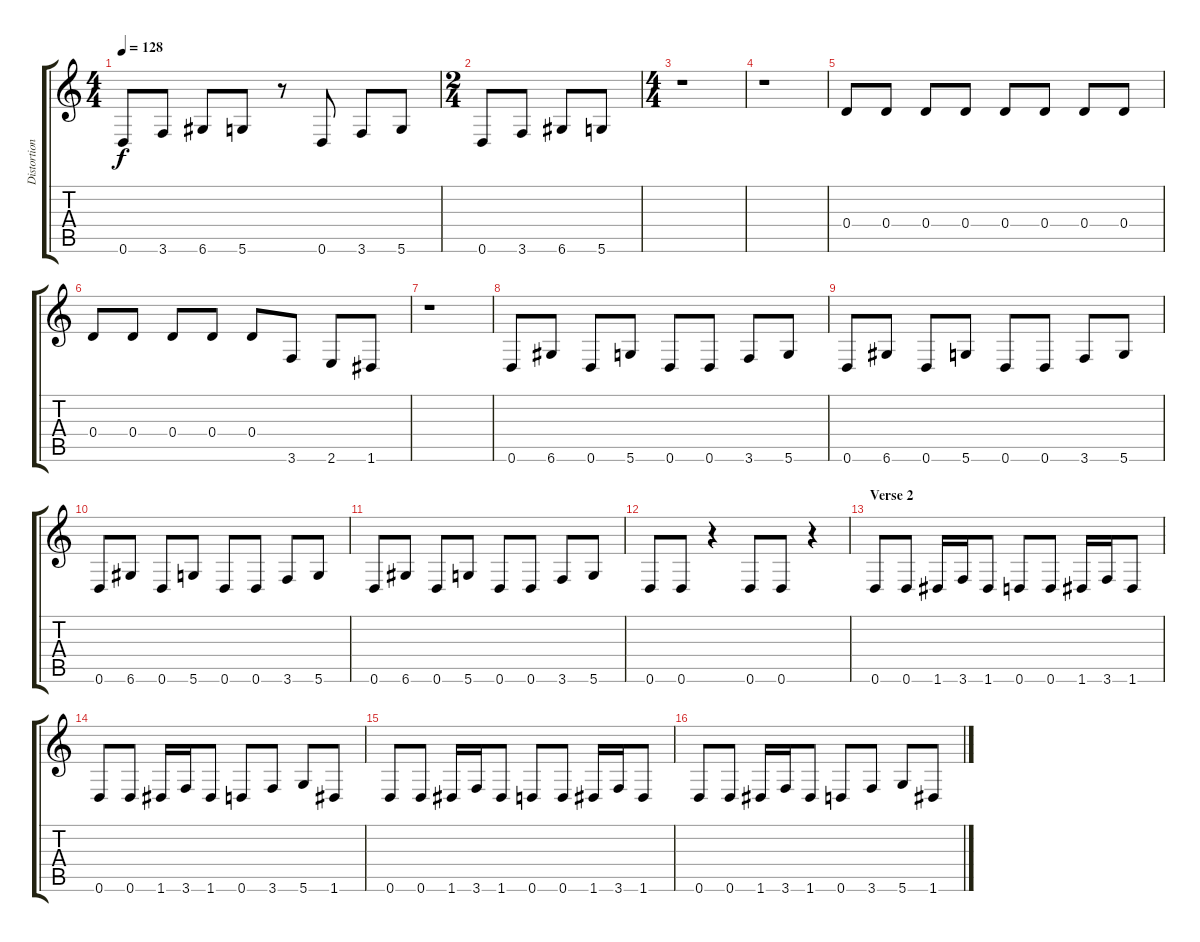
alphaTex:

\track ("Distortion Guitar" "Distortion") {instrument distortionguitar}
\staff {score tabs}
\tuning (E4 B3 G3 D3 A2 D2) {hide}
\ts (4 4)
\tempo 128
\clef g2
\ks c
0.6.8{dy f} 3.6.8 6.6.8 5.6.8 r.8 0.6.8 3.6.8 5.6.8 |
\ts (2 4)
0.6.8 3.6.8 6.6.8 5.6.8 |
\ts (4 4)
r.1 |
r.1 |
0.4.8 0.4.8 0.4.8 0.4.8 0.4.8 0.4.8 0.4.8 0.4.8 |
0.4.8 0.4.8 0.4.8 0.4.8 0.4.8 3.6.8 2.6.8 1.6.8 |
r.1 |
0.6.8 6.6.8 0.6.8 5.6.8 0.6.8 0.6.8 3.6.8 5.6.8 |
0.6.8 6.6.8 0.6.8 5.6.8 0.6.8 0.6.8 3.6.8 5.6.8 |
0.6.8 6.6.8 0.6.8 5.6.8 0.6.8 0.6.8 3.6.8 5.6.8 |
0.6.8 6.6.8 0.6.8 5.6.8 0.6.8 0.6.8 3.6.8 5.6.8 |
0.6.8 0.6.8 r.4 0.6.8 0.6.8 r.4 |
\section ("" "Verse 2")
0.6.8 0.6.8 1.6.16 3.6.16 1.6.8 0.6.8 0.6.8 1.6.16 3.6.16 1.6.8 |
0.6.8 0.6.8 1.6.16 3.6.16 1.6.8 0.6.8 3.6.8 5.6.8 1.6.8 |
0.6.8 0.6.8 1.6.16 3.6.16 1.6.8 0.6.8 0.6.8 1.6.16 3.6.16 1.6.8 |
0.6.8 0.6.8 1.6.16 3.6.16 1.6.8 0.6.8 3.6.8 5.6.8 1.6.8
